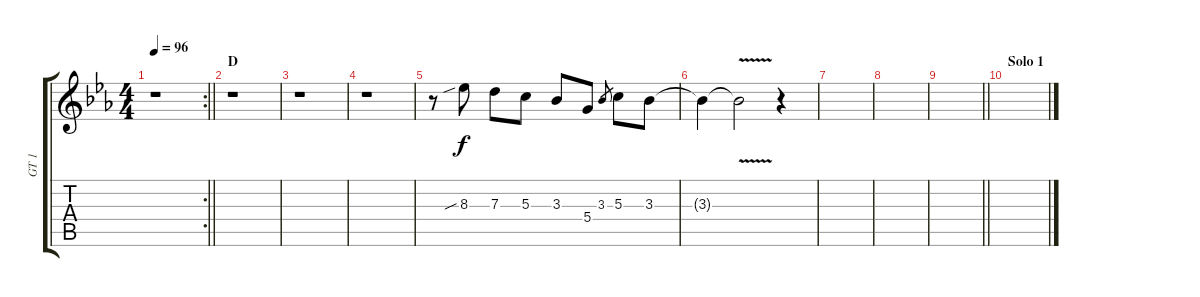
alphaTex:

\track ("GT 1" "GT 1") {instrument overdrivenguitar}
\staff {score tabs}
\tuning (E4 B3 G3 D3 A2 E2) {hide}
\rc 2
\ts (4 4)
\tempo 96
\clef g2
\barLineRight lightlight
\ks cminor
r.1{dy f} |
\section ("" "D")
r.1 |
r.1 |
r.1 |
r.8 8.3{sib}.8 7.3.8 5.3.8 3.3.8 5.4.8 3.3.8{gr} 5.3.8 3.3.8 |
3.3{t}.4 3.3{v t}.2 r.4 |
|
|
\barLineRight lightlight
|
\section ("" "Solo 1")
